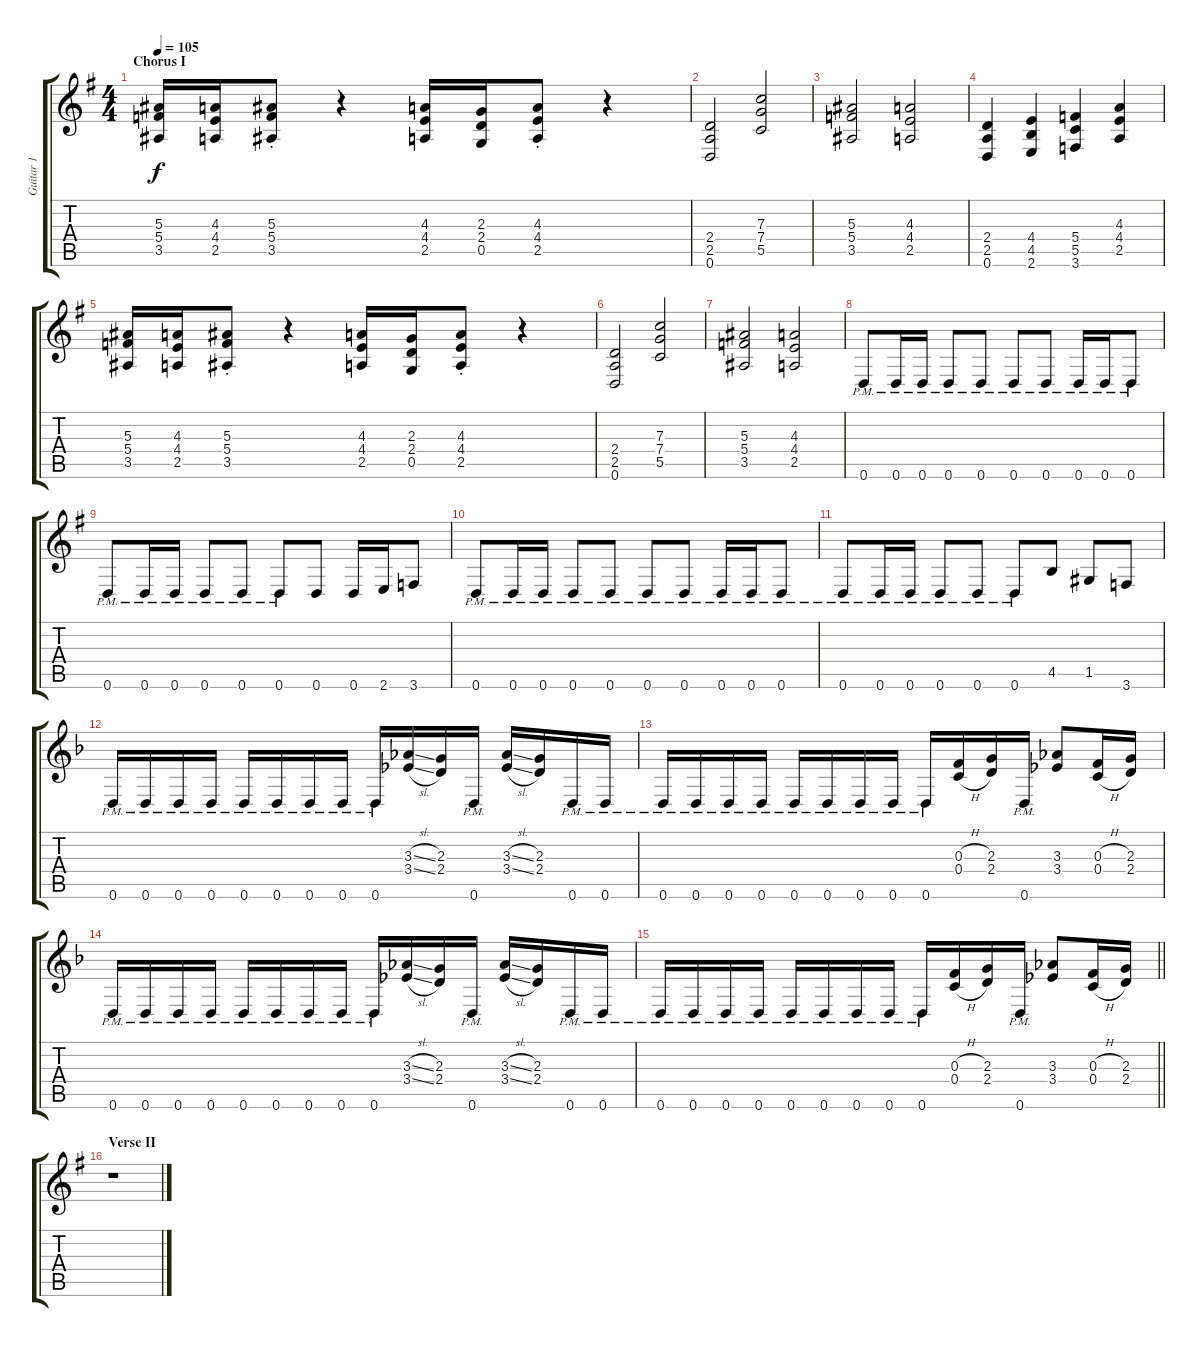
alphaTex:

\track ("Guitar 1" "Guitar 1") {instrument distortionguitar}
\staff {score tabs}
\tuning (D4 A3 F3 C3 G2 D2) {hide}
\ts (4 4)
\section ("" "Chorus I")
\tempo 105
\clef g2
\ks eminor
(5.3 5.4 3.5).16{dy f} (4.3 4.4 2.5).16 (5.3{st} 5.4{st} 3.5{st}).8 r.4 (4.3 4.4 2.5).16 (2.3 2.4 0.5).16 (4.3{st} 4.4{st} 2.5{st}).8 r.4 |
(2.4 2.5 0.6).2 (7.3 7.4 5.5).2 |
(5.3 5.4 3.5).2 (4.3 4.4 2.5).2 |
(2.4 2.5 0.6).4 (4.4 4.5 2.6).4 (5.4 5.5 3.6).4 (4.3 4.4 2.5).4 |
(5.3 5.4 3.5).16 (4.3 4.4 2.5).16 (5.3{st} 5.4{st} 3.5{st}).8 r.4 (4.3 4.4 2.5).16 (2.3 2.4 0.5).16 (4.3{st} 4.4{st} 2.5{st}).8 r.4 |
(2.4 2.5 0.6).2 (7.3 7.4 5.5).2 |
(5.3 5.4 3.5).2 (4.3 4.4 2.5).2 |
0.6{pm}.8 0.6{pm}.16 0.6{pm}.16 0.6{pm}.8 0.6{pm}.8 0.6{pm}.8 0.6{pm}.8 0.6{pm}.16 0.6{pm}.16 0.6{pm}.8 |
0.6{pm}.8 0.6{pm}.16 0.6{pm}.16 0.6{pm}.8 0.6{pm}.8 0.6{pm}.8 0.6.8 0.6.16 2.6.16 3.6.8 |
0.6{pm}.8 0.6{pm}.16 0.6{pm}.16 0.6{pm}.8 0.6{pm}.8 0.6{pm}.8 0.6{pm}.8 0.6{pm}.16 0.6{pm}.16 0.6{pm}.8 |
0.6{pm}.8 0.6{pm}.16 0.6{pm}.16 0.6{pm}.8 0.6{pm}.8 0.6{pm}.8 4.5.8 1.5.8 3.6.8 |
\ks dminor
0.6{pm}.16 0.6{pm}.16 0.6{pm}.16 0.6{pm}.16 0.6{pm}.16 0.6{pm}.16 0.6{pm}.16 0.6{pm}.16 0.6{pm}.16 (3.3{sl} 3.4{sl}).16 (2.3 2.4).16 0.6{pm}.16 (3.3{sl} 3.4{sl}).16 (2.3 2.4).16 0.6{pm}.16 0.6{pm}.16 |
0.6{pm}.16 0.6{pm}.16 0.6{pm}.16 0.6{pm}.16 0.6{pm}.16 0.6{pm}.16 0.6{pm}.16 0.6{pm}.16 0.6{pm}.16 (0.3{h} 0.4{h}).16 (2.3 2.4).16 0.6{pm}.16 (3.3 3.4).8 (0.3{h} 0.4{h}).16 (2.3 2.4).16 |
0.6{pm}.16 0.6{pm}.16 0.6{pm}.16 0.6{pm}.16 0.6{pm}.16 0.6{pm}.16 0.6{pm}.16 0.6{pm}.16 0.6{pm}.16 (3.3{sl} 3.4{sl}).16 (2.3 2.4).16 0.6{pm}.16 (3.3{sl} 3.4{sl}).16 (2.3 2.4).16 0.6{pm}.16 0.6{pm}.16 |
\barLineRight lightlight
0.6{pm}.16 0.6{pm}.16 0.6{pm}.16 0.6{pm}.16 0.6{pm}.16 0.6{pm}.16 0.6{pm}.16 0.6{pm}.16 0.6{pm}.16 (0.3{h} 0.4{h}).16 (2.3 2.4).16 0.6{pm}.16 (3.3 3.4).8 (0.3{h} 0.4{h}).16 (2.3 2.4).16 |
\section ("" "Verse II")
\ks eminor
r.1
